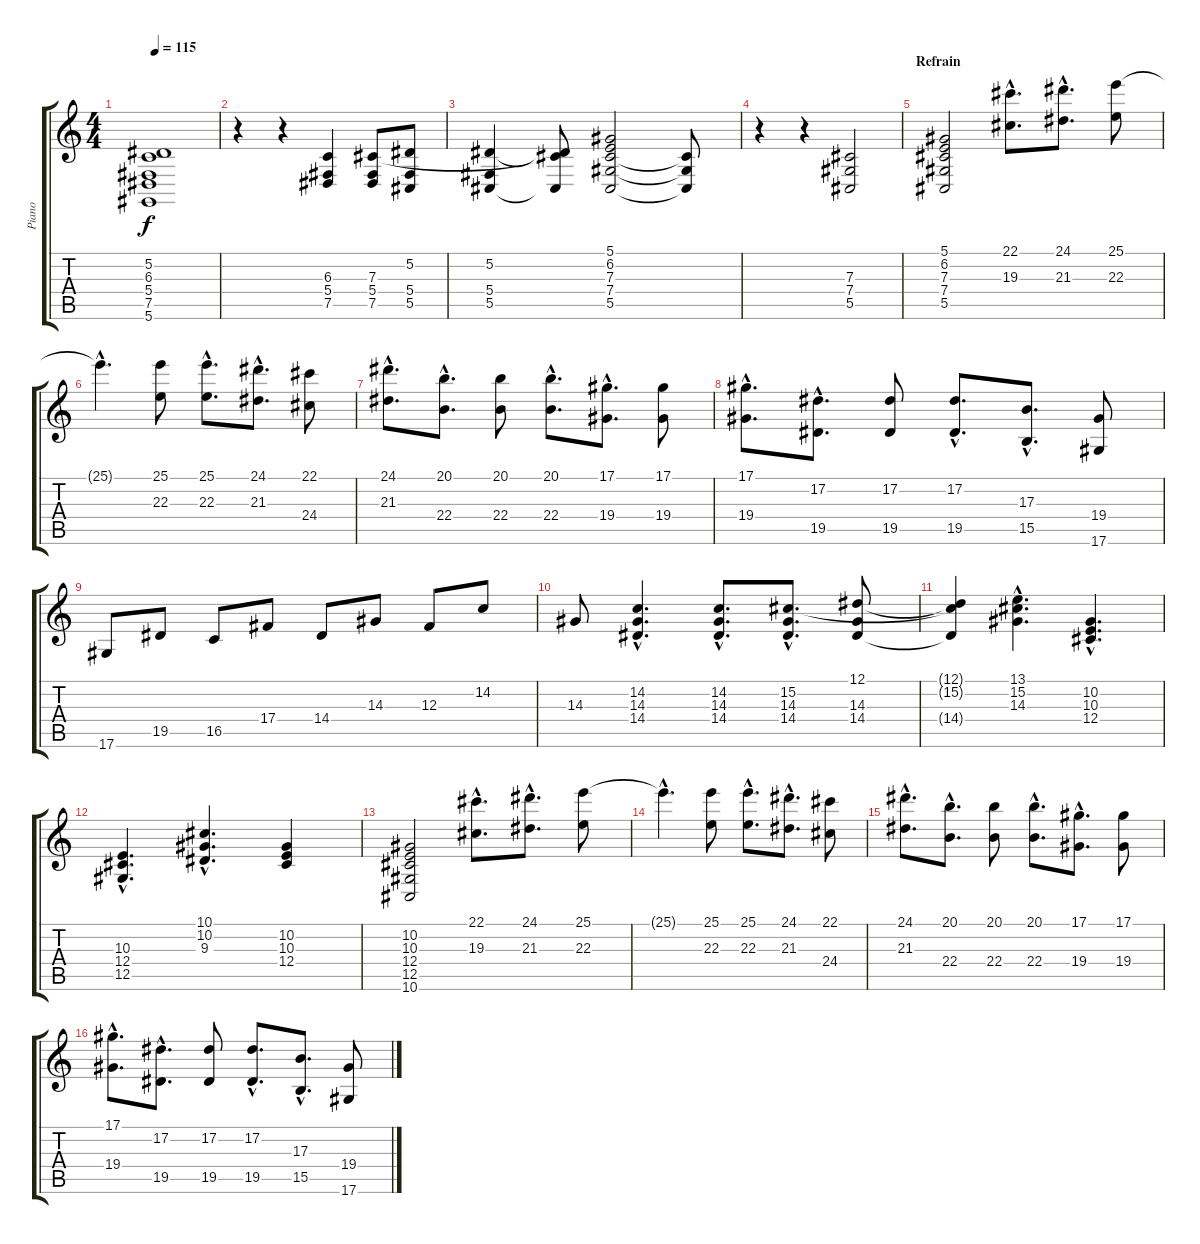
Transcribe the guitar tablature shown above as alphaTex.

\track ("Piano" "Piano") {instrument acousticgrandpiano}
\staff {score tabs}
\tuning (Eb4 Bb3 Gb3 Db3 Ab2 Eb2) {hide}
\ts (4 4)
\tempo 115
\clef g2
\ks c
(5.2 6.3 5.4 7.5 5.6).1{dy f} |
r.4 r.4 (6.3 5.4 7.5).4 (7.3 5.4 7.5).8 (5.2 5.4 5.5).8 |
(5.2 5.4 5.5).4 (5.2{t} 7.3{t} 5.5{t}).8 (5.1 6.2 7.3 7.4 5.5).2 (7.3{t} 7.4{t} 5.5{t}).8 |
r.4 r.4 (7.3 7.4 5.5).2 |
\section ("" "Refrain")
(5.1 6.2 7.3 7.4 5.5).2 (22.1{hac} 19.3{hac}).8{d} (24.1{hac} 21.3{hac}).8{d} (25.1 22.3).8 |
25.1{hac t}.4{d} (25.1 22.3).8 (25.1{hac} 22.3{hac}).8{d} (24.1{hac} 21.3{hac}).8{d} (22.1 24.4).8 |
(24.1{hac} 21.3{hac}).8{d} (20.1{hac} 22.4{hac}).8{d} (20.1 22.4).8 (20.1{hac} 22.4{hac}).8{d} (17.1{hac} 19.4{hac}).8{d} (17.1 19.4).8 |
(17.1{hac} 19.4{hac}).8{d} (17.2{hac} 19.5{hac}).8{d} (17.2 19.5).8 (17.2{hac} 19.5{hac}).8{d} (17.3{hac} 15.5{hac}).8{d} (19.4 17.6).8 |
17.6.8 19.5.8 16.5.8 17.4.8 14.4.8 14.3.8 12.3.8 14.2.8 |
14.3.8 (14.2{hac} 14.3{hac} 14.4{hac}).4{d} (14.2{hac} 14.3{hac} 14.4{hac}).8{d} (15.2{hac} 14.3{hac} 14.4{hac}).8{d} (12.1 14.3 14.4).8 |
(12.1{t} 15.2{t} 14.4{t}).4 (13.1{hac} 15.2{hac} 14.3{hac}).4{d} (10.2{hac} 10.3{hac} 12.4{hac}).4{d} |
(10.3{hac} 12.4{hac} 12.5{hac}).4{d} (10.1{hac} 10.2{hac} 9.3{hac}).4{d} (10.2 10.3 12.4).4 |
(10.2 10.3 12.4 12.5 10.6).2 (22.1{hac} 19.3{hac}).8{d} (24.1{hac} 21.3{hac}).8{d} (25.1 22.3).8 |
25.1{hac t}.4{d} (25.1 22.3).8 (25.1{hac} 22.3{hac}).8{d} (24.1{hac} 21.3{hac}).8{d} (22.1 24.4).8 |
(24.1{hac} 21.3{hac}).8{d} (20.1{hac} 22.4{hac}).8{d} (20.1 22.4).8 (20.1{hac} 22.4{hac}).8{d} (17.1{hac} 19.4{hac}).8{d} (17.1 19.4).8 |
(17.1{hac} 19.4{hac}).8{d} (17.2{hac} 19.5{hac}).8{d} (17.2 19.5).8 (17.2{hac} 19.5{hac}).8{d} (17.3{hac} 15.5{hac}).8{d} (19.4 17.6).8
